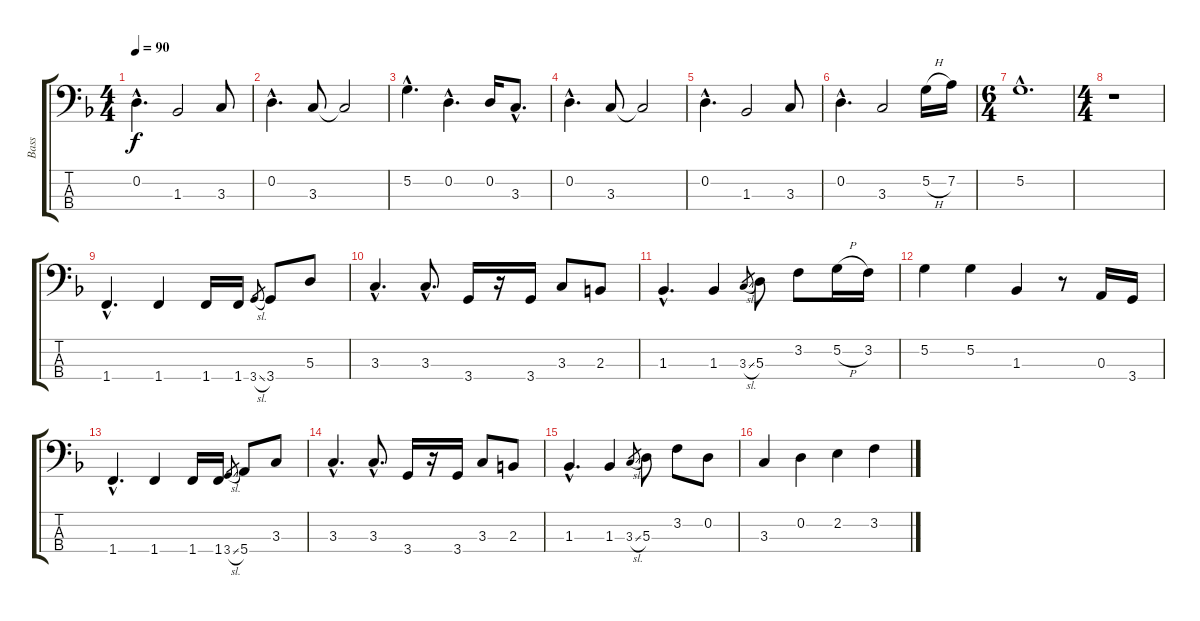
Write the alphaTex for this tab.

\track ("Bass" "Bass") {instrument slapbass1}
\staff {score tabs}
\tuning (G2 D2 A1 E1) {hide}
\ts (4 4)
\tempo 90
\clef f4
\ks f
0.2{hac}.4{d dy f} 1.3.2 3.3.8 |
0.2{hac}.4{d} 3.3.8 3.3{t}.2 |
5.2{hac}.4{d} 0.2{hac}.4{d} 0.2.16 3.3{hac}.8{d} |
0.2{hac}.4{d} 3.3.8 3.3{t}.2 |
0.2{hac}.4{d} 1.3.2 3.3.8 |
0.2{hac}.4{d} 3.3.2 5.2{h}.16 7.2.16 |
\ts (6 4)
5.2{hac}.1{d} |
\ts (4 4)
r.1 |
1.4{hac}.4{d} 1.4.4 1.4.16 1.4.16 3.4{sl}.8{gr} 3.4.8 5.3.8 |
3.3{hac}.4{d} 3.3{hac}.8{d} 3.4.16 r.16 3.4.16 3.3.8 2.3.8 |
1.3{hac}.4{d} 1.3.4 3.3{sl}.8{gr} 5.3.8 3.2.8 5.2{h}.16 3.2.16 |
5.2.4 5.2.4 1.3.4 r.8 0.3.16 3.4.16 |
1.4{hac}.4{d} 1.4.4 1.4.16 1.4.16 3.4{sl}.8{gr} 5.4.8 3.3.8 |
3.3{hac}.4{d} 3.3{hac}.8{d} 3.4.16 r.16 3.4.16 3.3.8 2.3.8 |
1.3{hac}.4{d} 1.3.4 3.3{sl}.8{gr} 5.3.8 3.2.8 0.2.8 |
3.3.4 0.2.4 2.2.4 3.2.4
